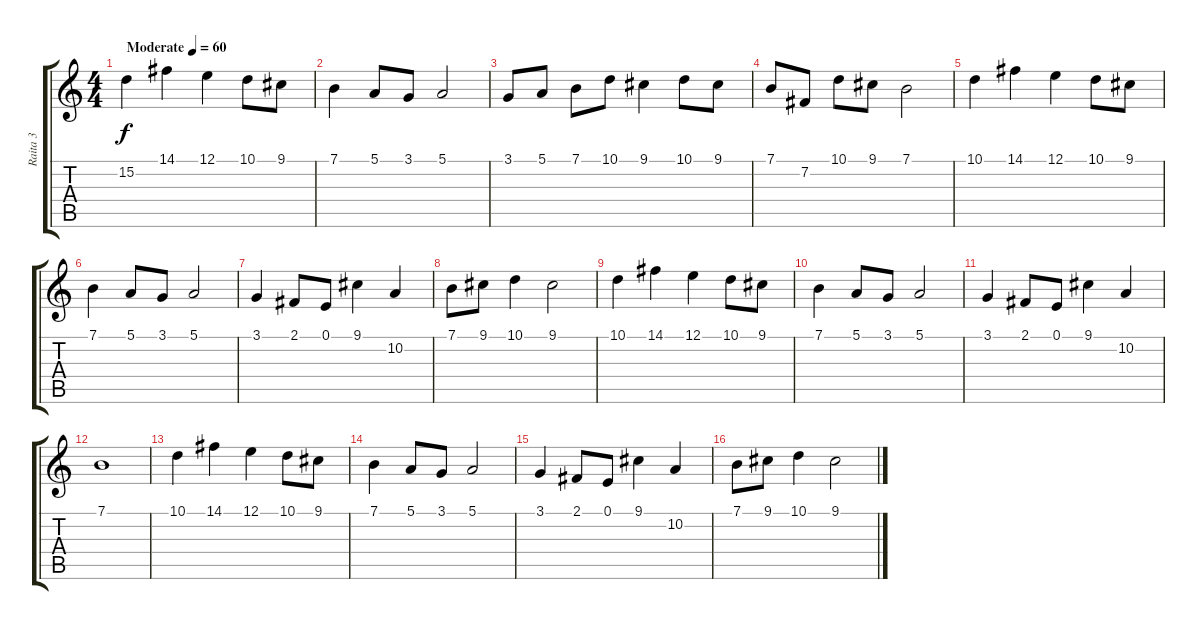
\track ("Raita 3" "Raita 3") {instrument cello}
\staff {score tabs}
\tuning (E4 B3 G3 D3 A2 E2) {hide}
\ts (4 4)
\tempo (60 "Moderate")
\clef g2
\ks c
15.2.4{dy f instrument cello} 14.1.4 12.1.4 10.1.8 9.1.8 |
7.1.4 5.1.8 3.1.8 5.1.2 |
3.1.8 5.1.8 7.1.8 10.1.8 9.1.4 10.1.8 9.1.8 |
7.1.8 7.2.8 10.1.8 9.1.8 7.1.2 |
10.1.4 14.1.4 12.1.4 10.1.8 9.1.8 |
7.1.4 5.1.8 3.1.8 5.1.2 |
3.1.4 2.1.8 0.1.8 9.1.4 10.2.4 |
7.1.8 9.1.8 10.1.4 9.1.2 |
10.1.4 14.1.4 12.1.4 10.1.8 9.1.8 |
7.1.4 5.1.8 3.1.8 5.1.2 |
3.1.4 2.1.8 0.1.8 9.1.4 10.2.4 |
7.1.1 |
10.1.4 14.1.4 12.1.4 10.1.8 9.1.8 |
7.1.4 5.1.8 3.1.8 5.1.2 |
3.1.4 2.1.8 0.1.8 9.1.4 10.2.4 |
7.1.8 9.1.8 10.1.4 9.1.2
